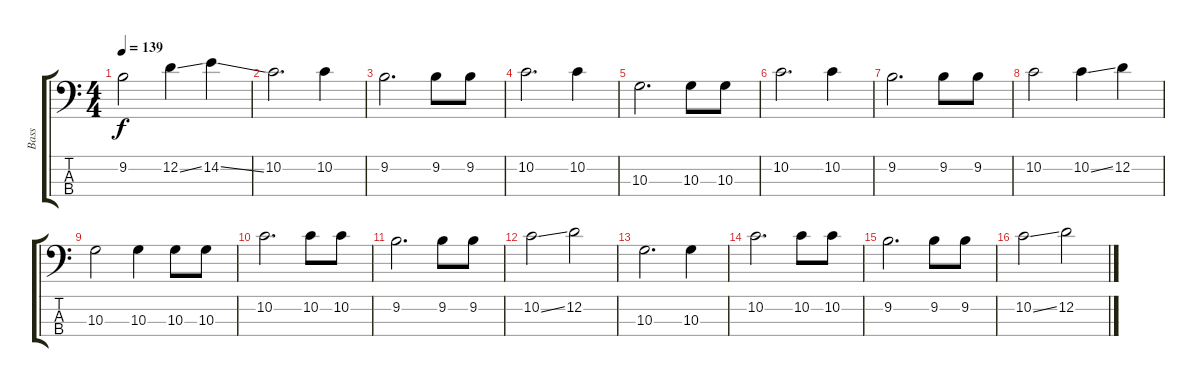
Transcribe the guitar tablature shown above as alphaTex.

\track ("Bass" "Bass") {instrument electricbasspick}
\staff {score tabs}
\tuning (G2 D2 A1 D1) {hide}
\ts (4 4)
\tempo 139
\clef f4
\ks c
9.2.2{dy f} 12.2{ss}.4 14.2{ss}.4 |
10.2.2{d} 10.2.4 |
9.2.2{d} 9.2.8 9.2.8 |
10.2.2{d} 10.2.4 |
10.3.2{d} 10.3.8 10.3.8 |
10.2.2{d} 10.2.4 |
9.2.2{d} 9.2.8 9.2.8 |
10.2.2 10.2{ss}.4 12.2.4 |
10.3.2 10.3.4 10.3.8 10.3.8 |
10.2.2{d} 10.2.8 10.2.8 |
9.2.2{d} 9.2.8 9.2.8 |
10.2{ss}.2 12.2.2 |
10.3.2{d} 10.3.4 |
10.2.2{d} 10.2.8 10.2.8 |
9.2.2{d} 9.2.8 9.2.8 |
10.2{ss}.2 12.2.2
